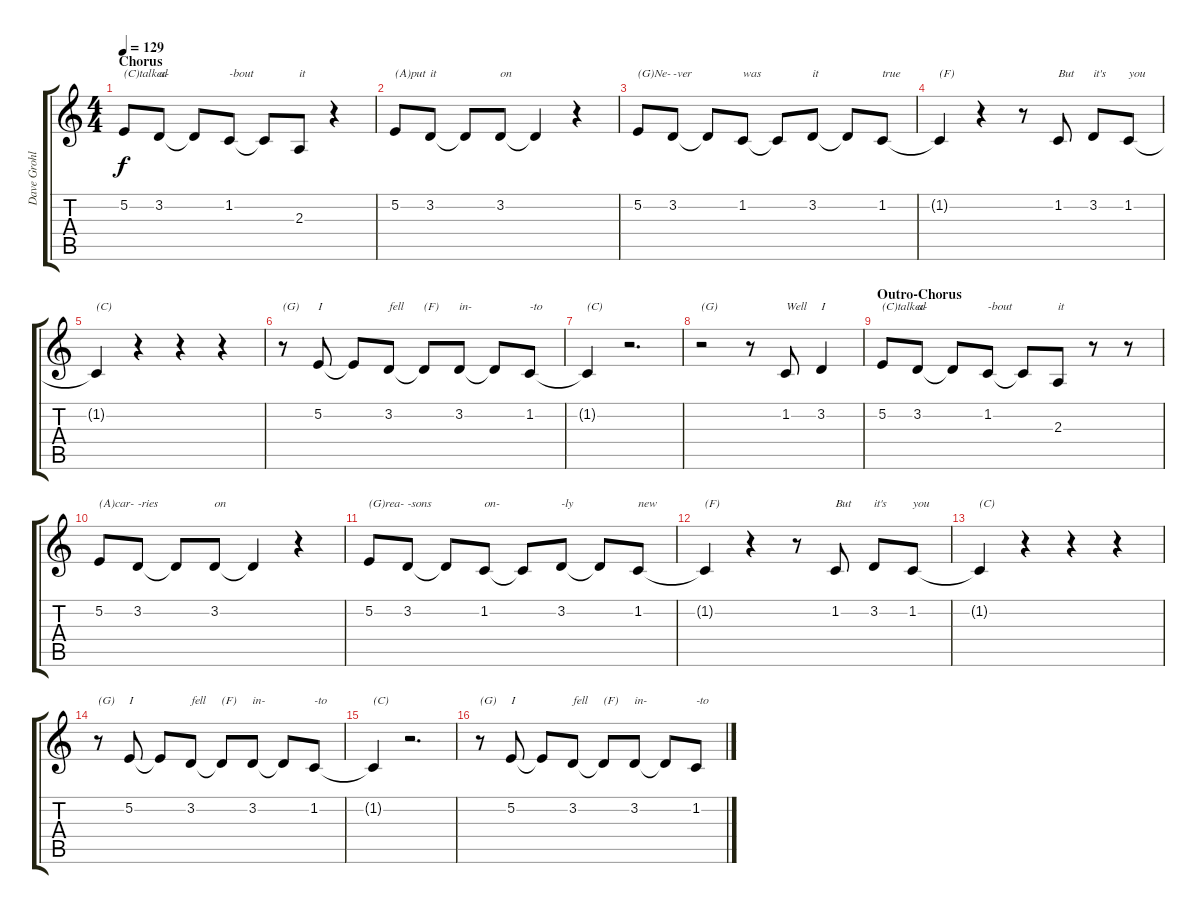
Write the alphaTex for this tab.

\track ("Dave Grohl (Lead Vocals)" "Dave Grohl") {instrument clarinet}
\staff {score tabs}
\tuning (E4 B3 G3 D3 A2 E2) {hide}
\ts (4 4)
\section ("" "Chorus")
\tempo 129
\clef g2
\ks c
5.2.8{txt "(C)talked" dy f} 3.2.8{txt "a-"} 3.2{t}.8 1.2.8{txt "-bout"} 1.2{t}.8 2.3.8{txt "it"} r.4 |
5.2.8{txt "(A)put"} 3.2.8{txt "it"} 3.2{t}.8 3.2.8{txt "on"} 3.2{t}.4 r.4 |
5.2.8{txt "(G)Ne-"} 3.2.8{txt "-ver"} 3.2{t}.8 1.2.8{txt "was"} 1.2{t}.8 3.2.8{txt "it"} 3.2{t}.8 1.2.8{txt "true"} |
1.2{t}.4{txt "(F)"} r.4 r.8 1.2.8{txt "But"} 3.2.8{txt "it's"} 1.2.8{txt "you"} |
1.2{t}.4{txt "(C)"} r.4 r.4 r.4 |
r.8{txt "(G)"} 5.2.8{txt "I"} 5.2{t}.8 3.2.8{txt "fell"} 3.2{t}.8{txt "(F)"} 3.2.8{txt "in-"} 3.2{t}.8 1.2.8{txt "-to"} |
1.2{t}.4{txt "(C)"} r.2{d} |
r.2{txt "(G)"} r.8 1.2.8{txt "Well"} 3.2.4{txt "I"} |
\section ("" "Outro-Chorus")
5.2.8{txt "(C)talked"} 3.2.8{txt "a-"} 3.2{t}.8 1.2.8{txt "-bout"} 1.2{t}.8 2.3.8{txt "it"} r.8 r.8 |
5.2.8{txt "(A)car-"} 3.2.8{txt "-ries"} 3.2{t}.8 3.2.8{txt "on"} 3.2{t}.4 r.4 |
5.2.8{txt "(G)rea-"} 3.2.8{txt "-sons"} 3.2{t}.8 1.2.8{txt "on-"} 1.2{t}.8 3.2.8{txt "-ly"} 3.2{t}.8 1.2.8{txt "new"} |
1.2{t}.4{txt "(F)"} r.4 r.8 1.2.8{txt "But"} 3.2.8{txt "it's"} 1.2.8{txt "you"} |
1.2{t}.4{txt "(C)"} r.4 r.4 r.4 |
r.8{txt "(G)"} 5.2.8{txt "I"} 5.2{t}.8 3.2.8{txt "fell"} 3.2{t}.8{txt "(F)"} 3.2.8{txt "in-"} 3.2{t}.8 1.2.8{txt "-to"} |
1.2{t}.4{txt "(C)"} r.2{d} |
r.8{txt "(G)"} 5.2.8{txt "I"} 5.2{t}.8 3.2.8{txt "fell"} 3.2{t}.8{txt "(F)"} 3.2.8{txt "in-"} 3.2{t}.8 1.2.8{txt "-to"}
